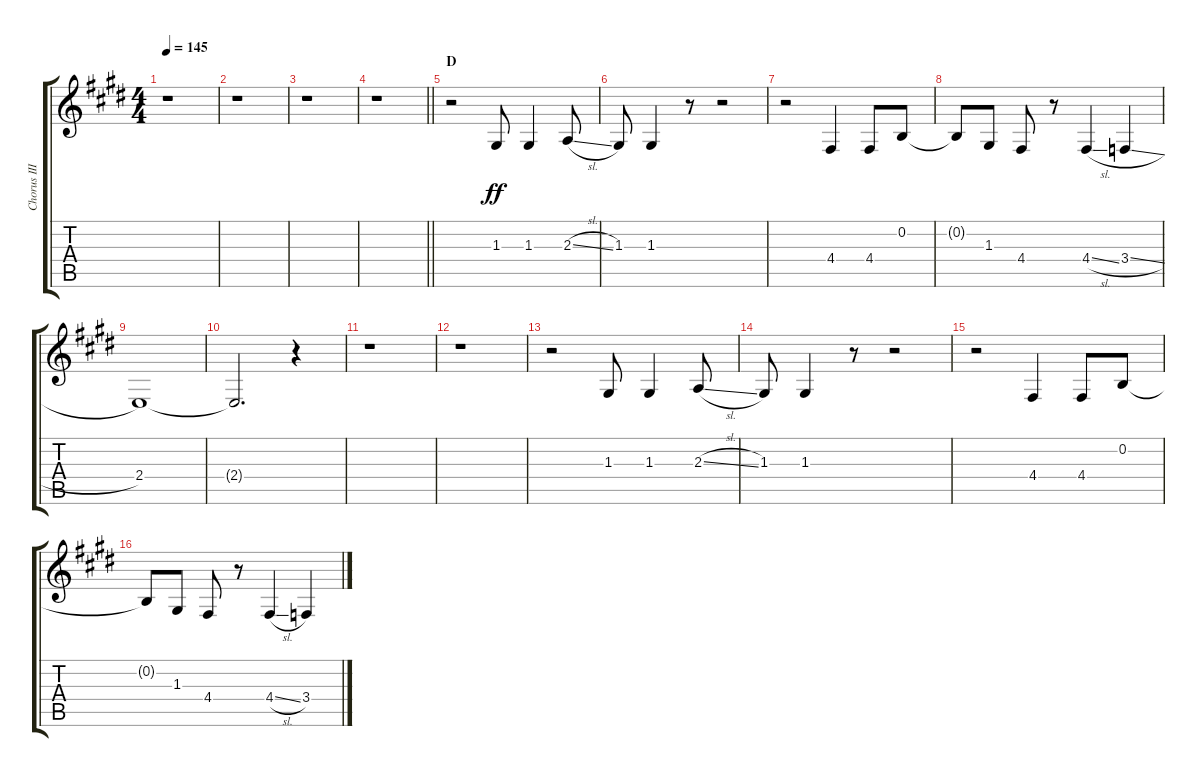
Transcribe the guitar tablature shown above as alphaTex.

\track ("Chorus III" "Chorus III") {instrument voiceoohs}
\staff {score tabs}
\tuning (E4 B3 G3 D3 A2 E2) {hide}
\ts (4 4)
\tempo 145
\clef g2
\ks e
r.1{dy ff} |
r.1 |
r.1 |
\barLineRight lightlight
r.1 |
\section ("" "D")
r.2 1.3.8 1.3.4 2.3{sl}.8 |
1.3.8 1.3.4 r.8 r.2 |
r.2 4.4.4 4.4.8 0.2.8 |
0.2{t}.8 1.3.8 4.4.8 r.8 4.4{sl}.4 3.4{sl}.4 |
2.4.1 |
2.4{t}.2{d} r.4 |
r.1 |
r.1 |
r.2 1.3.8 1.3.4 2.3{sl}.8 |
1.3.8 1.3.4 r.8 r.2 |
r.2 4.4.4 4.4.8 0.2.8 |
0.2{t}.8 1.3.8 4.4.8 r.8 4.4{sl}.4 3.4{sl}.4
